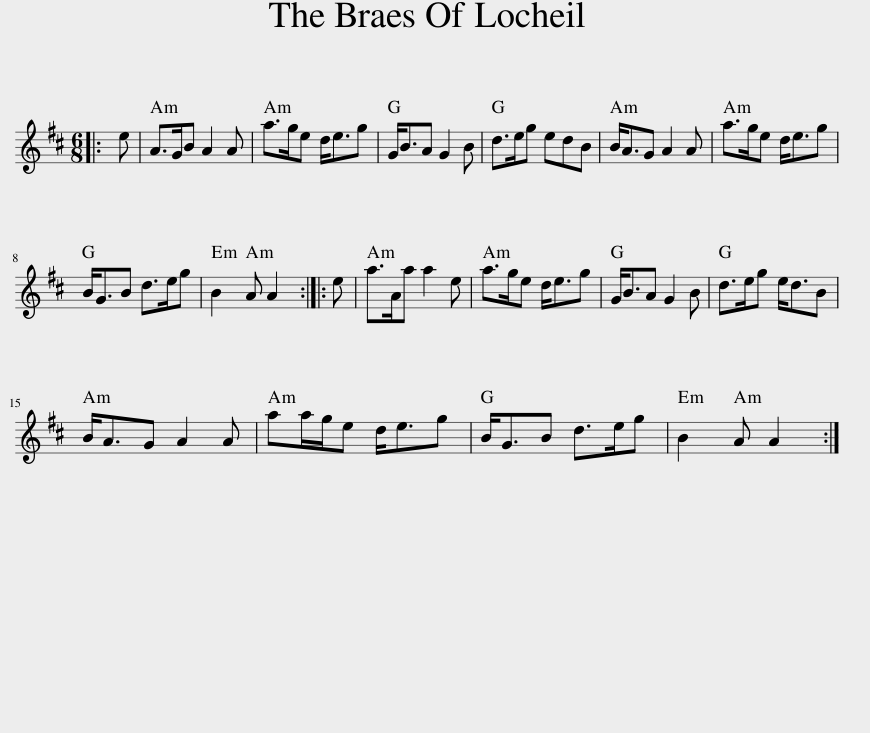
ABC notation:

X:1
L:1/8
M:6/8
I:linebreak $
K:D
V:1 treble
V:1
|: e | A>GB A2 A | a>ge d<eg | G<BA G2 B | d>eg edB | %5
 B<AG A2 A | a>ge d<eg |$ B<GB d>eg | B2 A A2 :: e | %10
 a>Aa a2 e | a>ge d<eg | G<BA G2 B | d>eg e<dB |$ B<AG A2 A | %15
 aa/g/e d<eg | B<GB d>eg | B2 A A2 :| %18
